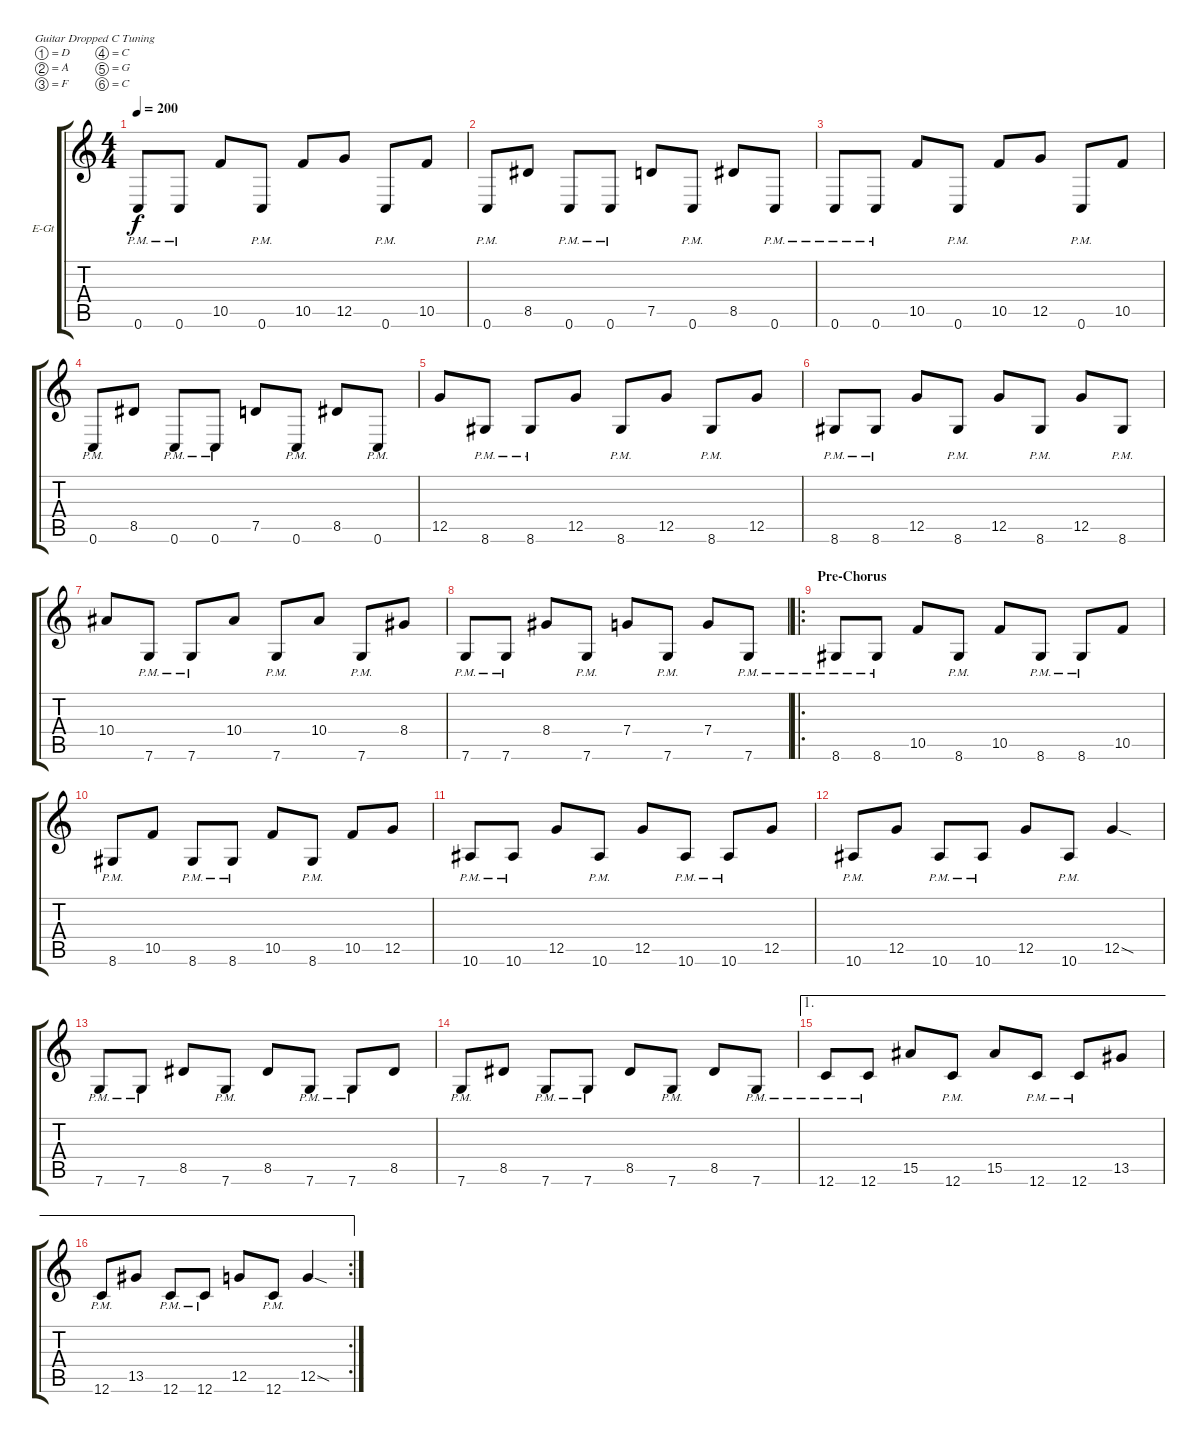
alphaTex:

\defaultSystemsLayout 4
\bracketExtendMode groupsimilarinstruments
\firstSystemTrackNameOrientation horizontal
\otherSystemsTrackNameOrientation horizontal
\track ("Guitar 2" "E-Gt") {instrument distortionguitar}
\staff {score tabs}
\tuning (D4 A3 F3 C3 G2 C2)
\ts (4 4)
\tempo 200
\clef g2
\ks c
0.6{pm}.8{dy f} 0.6{pm}.8 10.5.8 0.6{pm}.8 10.5.8 12.5.8 0.6{pm}.8 10.5.8 |
0.6{pm}.8 8.5.8 0.6{pm}.8 0.6{pm}.8 7.5.8 0.6{pm}.8 8.5.8 0.6{pm}.8 |
0.6{pm}.8 0.6{pm}.8 10.5.8 0.6{pm}.8 10.5.8 12.5.8 0.6{pm}.8 10.5.8 |
0.6{pm}.8 8.5.8 0.6{pm}.8 0.6{pm}.8 7.5.8 0.6{pm}.8 8.5.8 0.6{pm}.8 |
12.5.8 8.6{pm}.8 8.6{pm}.8 12.5.8 8.6{pm}.8 12.5.8 8.6{pm}.8 12.5.8 |
8.6{pm}.8 8.6{pm}.8 12.5.8 8.6{pm}.8 12.5.8 8.6{pm}.8 12.5.8 8.6{pm}.8 |
10.4.8 7.6{pm}.8 7.6{pm}.8 10.4.8 7.6{pm}.8 10.4.8 7.6{pm}.8 8.4.8 |
7.6{pm}.8 7.6{pm}.8 8.4.8 7.6{pm}.8 7.4.8 7.6{pm}.8 7.4.8 7.6{pm}.8 |
\ro
\section ("" "Pre-Chorus")
8.6{pm}.8 8.6{pm}.8 10.5.8 8.6{pm}.8 10.5.8 8.6{pm}.8 8.6{pm}.8 10.5.8 |
8.6{pm}.8 10.5.8 8.6{pm}.8 8.6{pm}.8 10.5.8 8.6{pm}.8 10.5.8 12.5.8 |
10.6{pm}.8 10.6{pm}.8 12.5.8 10.6{pm}.8 12.5.8 10.6{pm}.8 10.6{pm}.8 12.5.8 |
10.6{pm}.8 12.5.8 10.6{pm}.8 10.6{pm}.8 12.5.8 10.6{pm}.8 12.5{sod}.4 |
7.6{pm}.8 7.6{pm}.8 8.5.8 7.6{pm}.8 8.5.8 7.6{pm}.8 7.6{pm}.8 8.5.8 |
7.6{pm}.8 8.5.8 7.6{pm}.8 7.6{pm}.8 8.5.8 7.6{pm}.8 8.5.8 7.6{pm}.8 |
\ae 1
12.6{pm}.8 12.6{pm}.8 15.5.8 12.6{pm}.8 15.5.8 12.6{pm}.8 12.6{pm}.8 13.5.8 |
\ae 1
\rc 2
12.6{pm}.8 13.5.8 12.6{pm}.8 12.6{pm}.8 12.5.8 12.6{pm}.8 12.5{sod}.4
